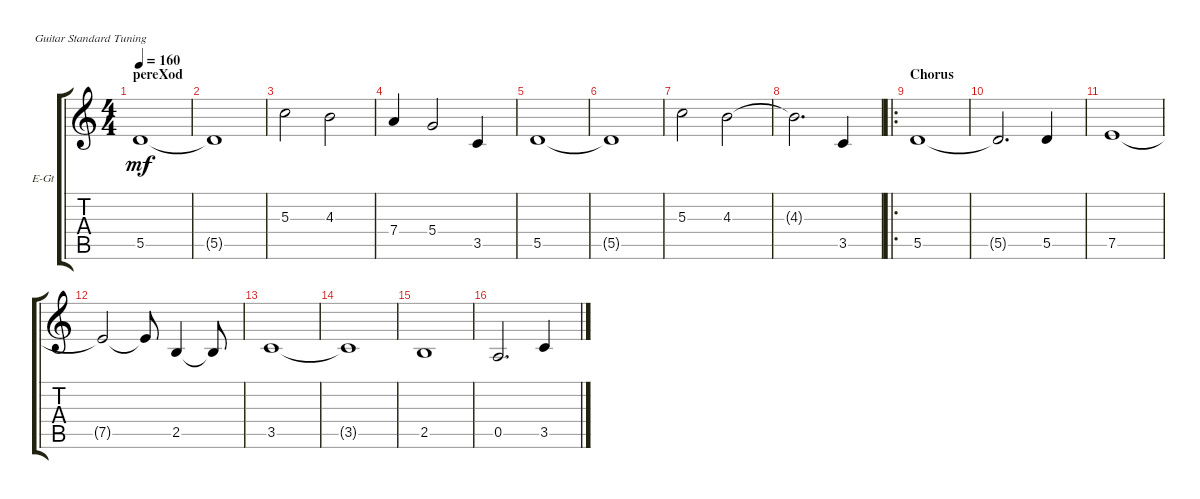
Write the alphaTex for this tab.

\defaultSystemsLayout 4
\bracketExtendMode groupsimilarinstruments
\firstSystemTrackNameOrientation horizontal
\otherSystemsTrackNameOrientation horizontal
\track ("Electric Guitar" "E-Gt") {instrument distortionguitar}
\staff {score tabs}
\tuning (E4 B3 G3 D3 A2 E2)
\ts (4 4)
\section ("" "pereXod")
\tempo 160
\clef g2
\scale
0.333333
\ks aminor
5.5.1{dy mf} |
\scale
0.333333 5.5{t}.1 |
\scale
0.333333 5.3.2 4.3.2 |
\scale
0.333333 7.4.4 5.4.2 3.5.4 |
\scale
0.333333 5.5.1 |
\scale
0.333333 5.5{t}.1 |
\scale
0.333333 5.3.2 4.3.2 |
\scale
0.333333 4.3{t}.2{d} 3.5.4 |
\ro
\section ("" "Chorus")
\scale
0.374359 5.5.1 |
\scale
0.312821 5.5{t}.2{d} 5.5.4 |
\scale
0.312821 7.5.1 |
\scale
0.333333 7.5{t}.2 7.5{t}.8 2.5.4 2.5{t}.8 |
\scale
0.333333 3.5.1 |
\scale
0.333333 3.5{t}.1 |
\scale
0.333333 2.5.1 |
\scale
0.333333 0.5.2{d} 3.5.4
